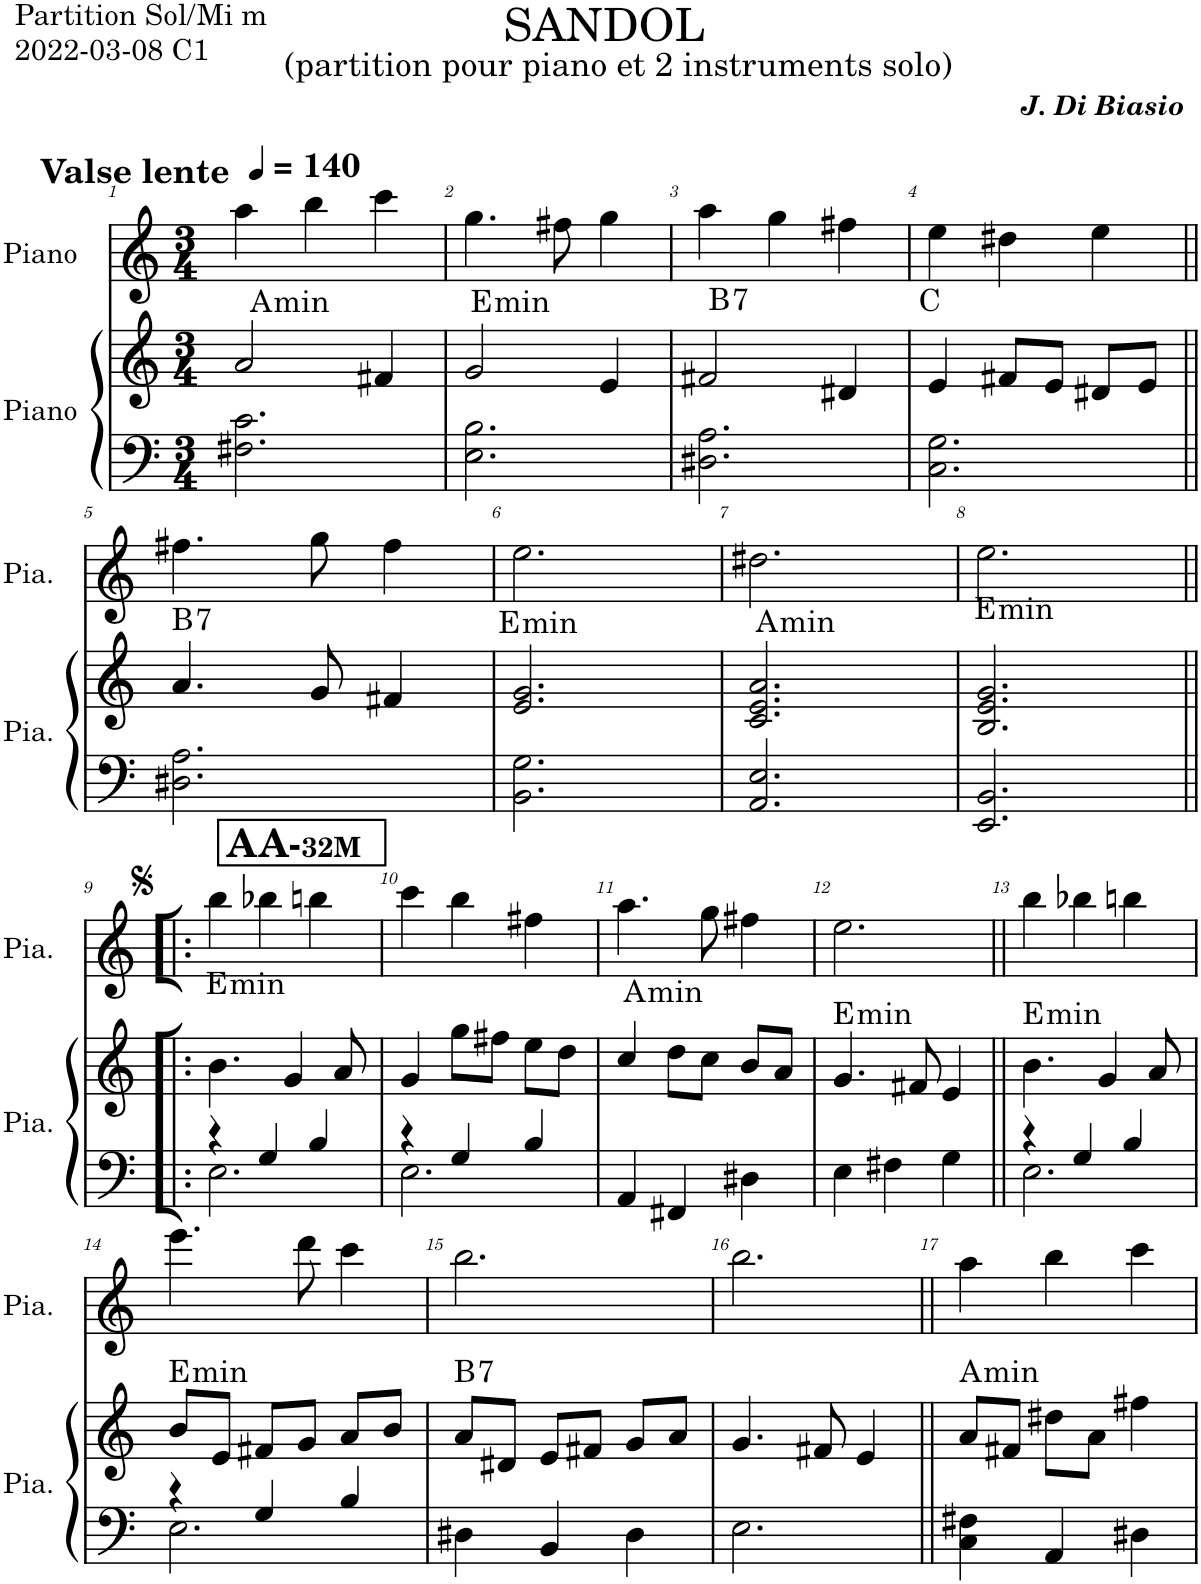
**kern	**kern	**kern	**harte
*part2	*part2	*part1	*part1
*staff3	*staff2	*staff1	*
*I"Piano	*	*I"Piano	*
*I'Pia.	*	*I'Pia.	*
*clefF4	*clefG2	*clefG2	*
*k[]	*k[]	*k[]	*
*M3/4	*M3/4	*M3/4	*
*MM140	*MM140	*MM140	*
=1	=1	=1	=1
!	!	!LO:TX:a:B:t=Valse lente	!LO:H:kt=min
2.F#X\ 2.c\	2a/	4aa\	A:min
.	.	4bb\	.
.	4f#X/	4ccc\	.
=2	=2	=2	=2
!	!	!	!LO:H:kt=min
2.E\ 2.B\	2g/	4.gg\	E:min
.	.	8ff#X\	.
.	4e/	4gg\	.
=3	=3	=3	=3
!	!	!	!LO:H:kt=7
2.D#X\ 2.A\	2f#X/	4aa\	B:7
.	.	4gg\	.
.	4d#X/	4ff#X\	.
=4	=4	=4	=4
2.C\ 2.G\	4e/	4ee\	C:maj
.	8f#X/L	4dd#X\	.
.	8e/J	.	.
.	8d#X/L	4ee\	.
.	8e/J	.	.
!!LO:LB:g=z
=5||	=5||	=5||	=5||
!	!	!	!LO:H:kt=7
2.D#X\ 2.A\	4.a/	4.ff#X\	B:7
.	8g/	8gg\	.
.	4f#X/	4ff#\	.
=6	=6	=6	=6
!	!	!	!LO:H:kt=min
2.BB\ 2.G\	2.e/ 2.g/	2.ee\	E:min
=7	=7	=7	=7
!	!	!	!LO:H:kt=min
2.AA/ 2.E/	2.c/ 2.e/ 2.a/	2.dd#X\	A:min
=8	=8	=8	=8
!	!	!	!LO:H:kt=min
2.EE/ 2.BB/	2.B/ 2.e/ 2.g/	2.ee\	E:min
!!LO:LB:g=z
!!LO:REH:place=s1:a:fs=10:t=32M
!!LO:REH:place=s1:a:B:cj:fs=14:t=AA-
=9!|:	=9!|:	=9!|:	=9!|:
*^	*	*	*
!	!	!	!	!LO:H:kt=min
4r	2.E\	4.b\	4bb\	E:min
4G/	.	.	4bb-X\	.
.	.	4g/	.	.
4B/	.	.	4bbn\	.
.	.	8a/	.	.
=10	=10	=10	=10	=10
4r	2.E\	4g/	4ccc\	.
4G/	.	8gg\L	4bb\	.
.	.	8ff#X\J	.	.
4B/	.	8ee\L	4ff#X\	.
.	.	8dd\J	.	.
*v	*v	*	*	*
=11	=11	=11	=11
!	!	!	!LO:H:kt=min
4AA/	4cc/	4.aa\	A:min
4FF#X/	8dd\L	.	.
.	8cc\J	8gg\	.
4D#X\	8b/L	4ff#X\	.
.	8a/J	.	.
=12	=12	=12	=12
!	!	!	!LO:H:kt=min
4E\	4.g/	2.ee\	E:min
4F#X\	.	.	.
.	8f#X/	.	.
4G\	4e/	.	.
=13||	=13||	=13||	=13||
*^	*	*	*
!	!	!	!	!LO:H:kt=min
4r	2.E\	4.b\	4bb\	E:min
4G/	.	.	4bb-X\	.
.	.	4g/	.	.
4B/	.	.	4bbn\	.
.	.	8a/	.	.
!!LO:LB:g=z
=14	=14	=14	=14	=14
!	!	!	!	!LO:H:kt=min
4r	2.E\	8b/L	4.eee\	E:min
.	.	8e/J	.	.
4G/	.	8f#X/L	.	.
.	.	8g/J	8ddd\	.
4B/	.	8a/L	4ccc\	.
.	.	8b/J	.	.
*v	*v	*	*	*
=15	=15	=15	=15
!	!	!	!LO:H:kt=7
4D#X\	8a/L	2.bb\	B:7
.	8d#X/J	.	.
4BB/	8e/L	.	.
.	8f#X/J	.	.
4D#\	8g/L	.	.
.	8a/J	.	.
=16	=16	=16	=16
2.E\	4.g/	2.bb\	.
.	8f#X/	.	.
.	4e/	.	.
=17||	=17||	=17||	=17||
!	!	!	!LO:H:kt=min
4C\ 4F#X\	8a/L	4aa\	A:min
.	8f#X/J	.	.
4AA/	8dd#X\L	4bb\	.
.	8a\J	.	.
4D#X\	4ff#X\	4ccc\	.
=	=	=	=
*-	*-	*-	*-
